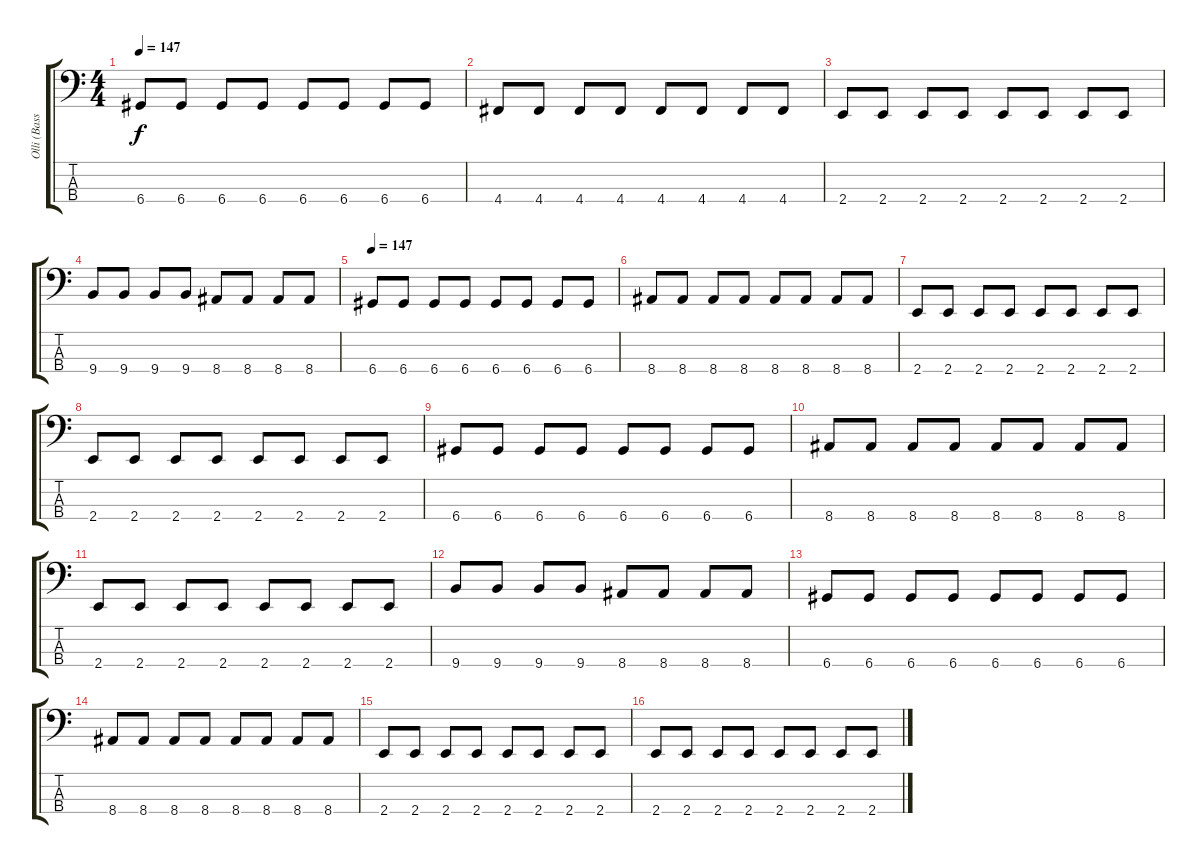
\track ("Olli (Bass)" "Olli (Bass") {instrument electricbassfinger}
\staff {score tabs}
\tuning (G2 D2 A1 D1) {hide}
\ts (4 4)
\tempo 147
\clef f4
\ks c
6.4.8{dy f} 6.4.8 6.4.8 6.4.8 6.4.8 6.4.8 6.4.8 6.4.8 |
4.4.8 4.4.8 4.4.8 4.4.8 4.4.8 4.4.8 4.4.8 4.4.8 |
2.4.8 2.4.8 2.4.8 2.4.8 2.4.8 2.4.8 2.4.8 2.4.8 |
9.4.8 9.4.8 9.4.8 9.4.8 8.4.8 8.4.8 8.4.8 8.4.8 |
\tempo 147
6.4.8 6.4.8 6.4.8 6.4.8 6.4.8 6.4.8 6.4.8 6.4.8 |
8.4.8 8.4.8 8.4.8 8.4.8 8.4.8 8.4.8 8.4.8 8.4.8 |
2.4.8 2.4.8 2.4.8 2.4.8 2.4.8 2.4.8 2.4.8 2.4.8 |
2.4.8 2.4.8 2.4.8 2.4.8 2.4.8 2.4.8 2.4.8 2.4.8 |
6.4.8 6.4.8 6.4.8 6.4.8 6.4.8 6.4.8 6.4.8 6.4.8 |
8.4.8 8.4.8 8.4.8 8.4.8 8.4.8 8.4.8 8.4.8 8.4.8 |
2.4.8 2.4.8 2.4.8 2.4.8 2.4.8 2.4.8 2.4.8 2.4.8 |
9.4.8 9.4.8 9.4.8 9.4.8 8.4.8 8.4.8 8.4.8 8.4.8 |
6.4.8 6.4.8 6.4.8 6.4.8 6.4.8 6.4.8 6.4.8 6.4.8 |
8.4.8 8.4.8 8.4.8 8.4.8 8.4.8 8.4.8 8.4.8 8.4.8 |
2.4.8 2.4.8 2.4.8 2.4.8 2.4.8 2.4.8 2.4.8 2.4.8 |
2.4.8 2.4.8 2.4.8 2.4.8 2.4.8 2.4.8 2.4.8 2.4.8
